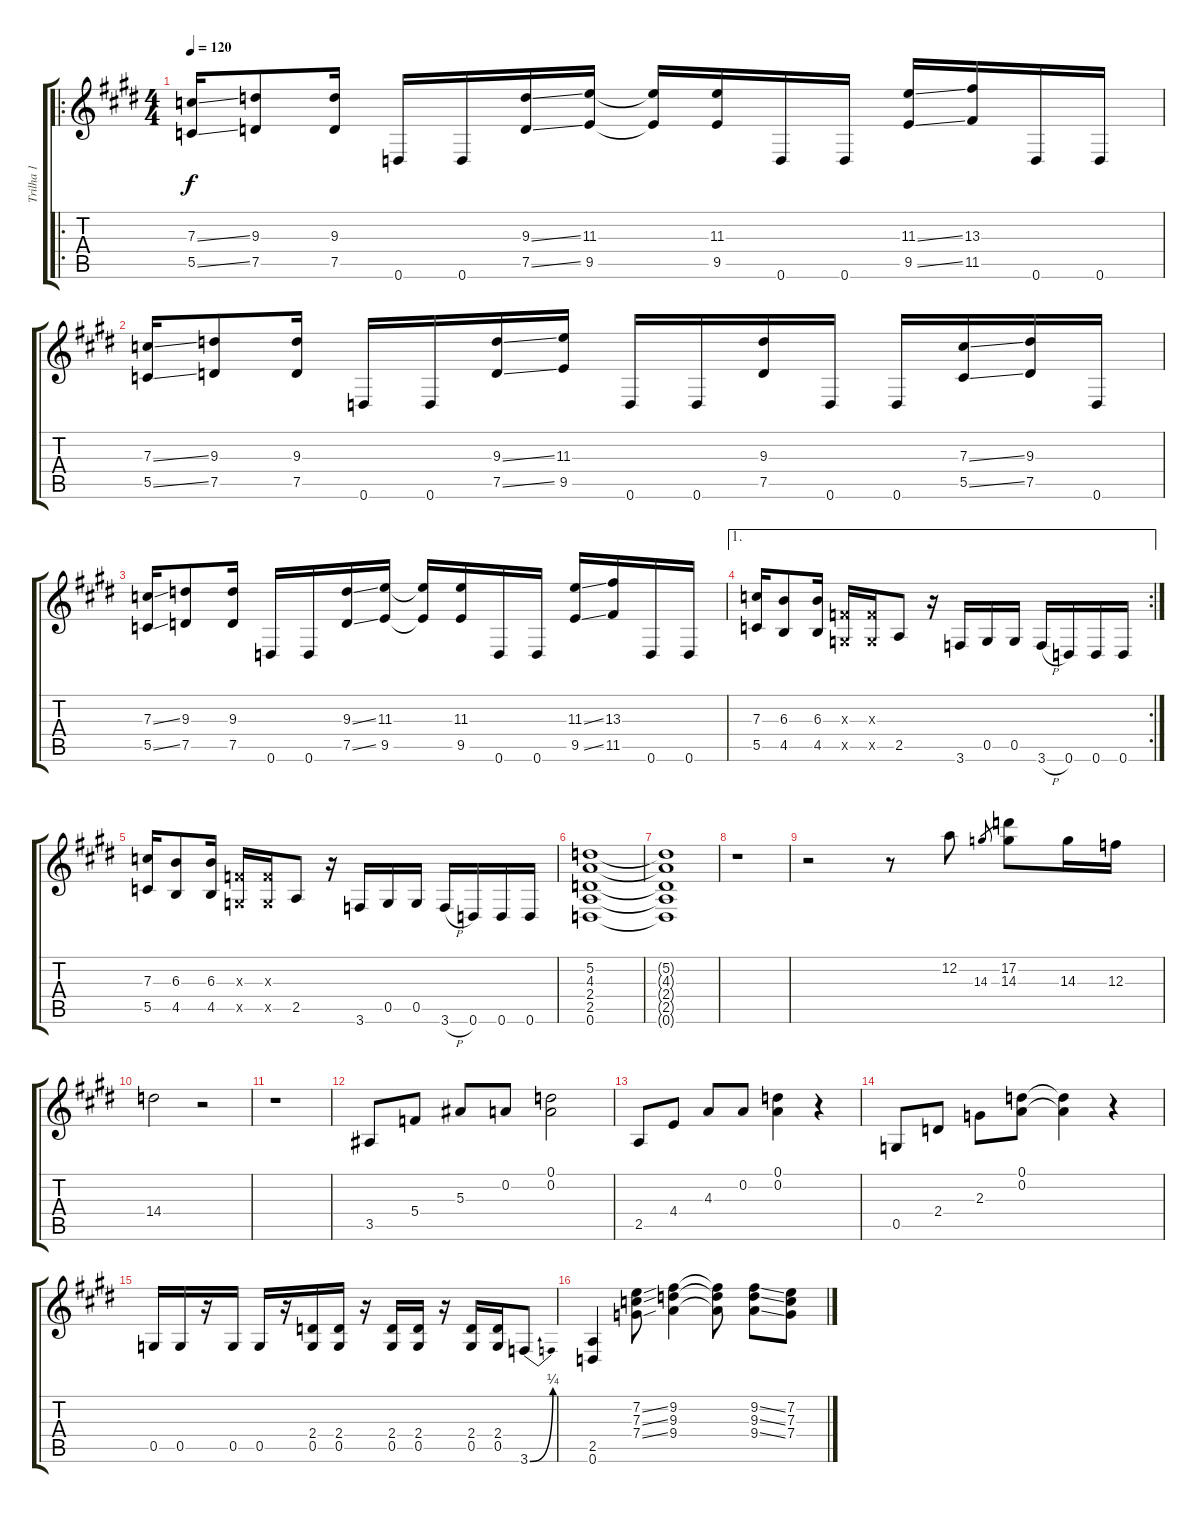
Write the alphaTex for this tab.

\track ("Trilha 1" "Trilha 1") {instrument distortionguitar}
\staff {score tabs}
\tuning (D4 A3 F3 C3 G2 D2) {hide}
\ro
\ts (4 4)
\tempo 120
\clef g2
\ks e
(7.3{ss} 5.5{ss}).16{dy f instrument distortionguitar} (9.3 7.5).8 (9.3 7.5).16 0.6.16 0.6.16 (9.3{ss} 7.5{ss}).16 (11.3 9.5).16 (11.3{t} 9.5{t}).16 (11.3 9.5).16 0.6.16 0.6.16 (11.3{ss} 9.5{ss}).16 (13.3 11.5).16 0.6.16 0.6.16 |
(7.3{ss} 5.5{ss}).16 (9.3 7.5).8 (9.3 7.5).16 0.6.16 0.6.16 (9.3{ss} 7.5{ss}).16 (11.3 9.5).16 0.6.16 0.6.16 (9.3 7.5).16 0.6.16 0.6.16 (7.3{ss} 5.5{ss}).16 (9.3 7.5).16 0.6.16 |
(7.3{ss} 5.5{ss}).16 (9.3 7.5).8 (9.3 7.5).16 0.6.16 0.6.16 (9.3{ss} 7.5{ss}).16 (11.3 9.5).16 (11.3{t} 9.5{t}).16 (11.3 9.5).16 0.6.16 0.6.16 (11.3{ss} 9.5{ss}).16 (13.3 11.5).16 0.6.16 0.6.16 |
\ae 1
\rc 2
(7.3 5.5).16 (6.3 4.5).8 (6.3 4.5).16 (0.3{x} 0.5{x}).16 (0.3{x} 0.5{x}).16 2.5.8 r.16 3.6.16 0.5.16 0.5.16 3.6{h}.16 0.6.16 0.6.16 0.6.16 |
(7.3 5.5).16 (6.3 4.5).8 (6.3 4.5).16 (0.3{x} 0.5{x}).16 (0.3{x} 0.5{x}).16 2.5.8 r.16 3.6.16 0.5.16 0.5.16 3.6{h}.16 0.6.16 0.6.16 0.6.16 |
(5.2 4.3 2.4 2.5 0.6).1 |
(5.2{t} 4.3{t} 2.4{t} 2.5{t} 0.6{t}).1 |
r.1 |
r.2 r.8 12.2.8 14.3.8{gr} (17.2 14.3).8 14.3.16 12.3.16 |
14.4.2 r.2 |
r.1 |
3.5.8{instrument electricguitarclean} 5.4.8 5.3.8 0.2.8 (0.1 0.2).2 |
2.5.8 4.4.8 4.3.8 0.2.8 (0.1 0.2).4 r.4 |
0.5.8 2.4.8 2.3.8 (0.1 0.2).8 (0.1{t} 0.2{t}).4 r.4 |
0.5.16{instrument distortionguitar} 0.5.16 r.16 0.5.16 0.5.16 r.16 (2.4 0.5).16 (2.4 0.5).16 r.16 (2.4 0.5).16 (2.4 0.5).16 r.16 (2.4 0.5).16 (2.4 0.5).16 3.6{be (bend 0 0 60 1)}.8 |
(2.5 0.6).4 (7.2{ss} 7.3{ss} 7.4{ss}).8 (9.2 9.3 9.4).4 (9.2{t} 9.3{t} 9.4{t}).8 (9.2{ss} 9.3{ss} 9.4{ss}).8 (7.2 7.3 7.4).8
